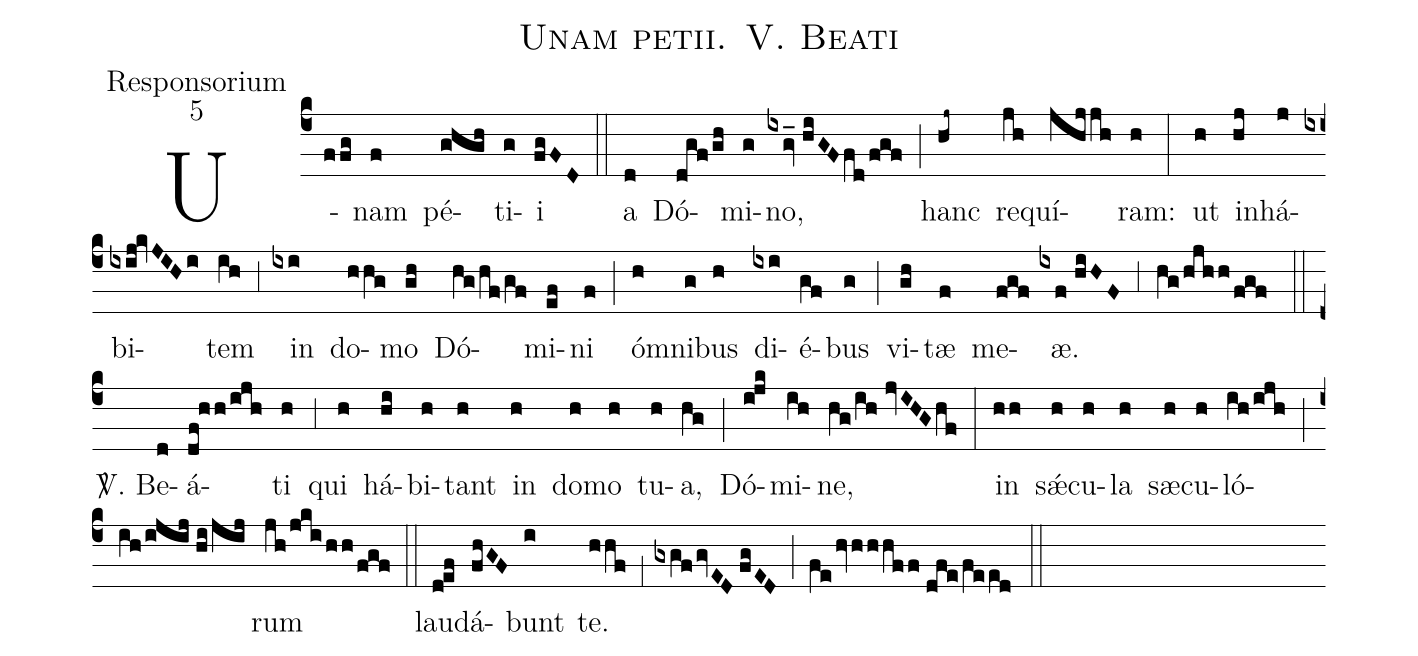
name:Unam petii. V. Beati;
office-part:Responsorium;
mode:5;
%%
(c4) U(ffg)nam(f) pé(ghgh)ti(g)i(fgFD) (::)
a(d) Dó(dgf/gh)mi(g)no,(ixgv_//hiGFfd/fgf) (;) hanc(hj~) re(jh)quí(jhjjh)ram:(h) (:)
ut(h) in(hj)há(j)bi(ixij!kvJIHi)tem(ih) (,3) in(ixi) do(hhg)mo(gh) Dó(hg/hf/gf)mi(ef)ni(f) (;) óm(h)ni(g)bus(h) di(ixi)é(gf)bus(g) (;) vi(gh)tæ(f) me(fgf)æ.(ixf//hiHF) (,3) (hg/hjhh/fgf) (::)

<sp>V/</sp>. Be(d)á(df!hh/ijh)ti(h) (,3) qui(h) há(hi)bi(h)tant(h) in(h) do(h)mo(h) tu(h)a,(hg) (;) Dó(i!jk)mi(ih)ne,(hg/ih//jvIHG/hf) (:)
in(hh) s{<sp>'ae</sp>}(h)cu(h)la(h) sæ(h)cu(h)ló(ih/ijh)(;)(ih/ijij//hi/jij)rum(jh/jki/hh/fgf) (::)
lau(d!ef)dá(fhGF)bunt(i) te.(hhf) (,1) (gxgf/gvED//fgED) (;) (fe/hvhhhff//dfe/feed) (::)
